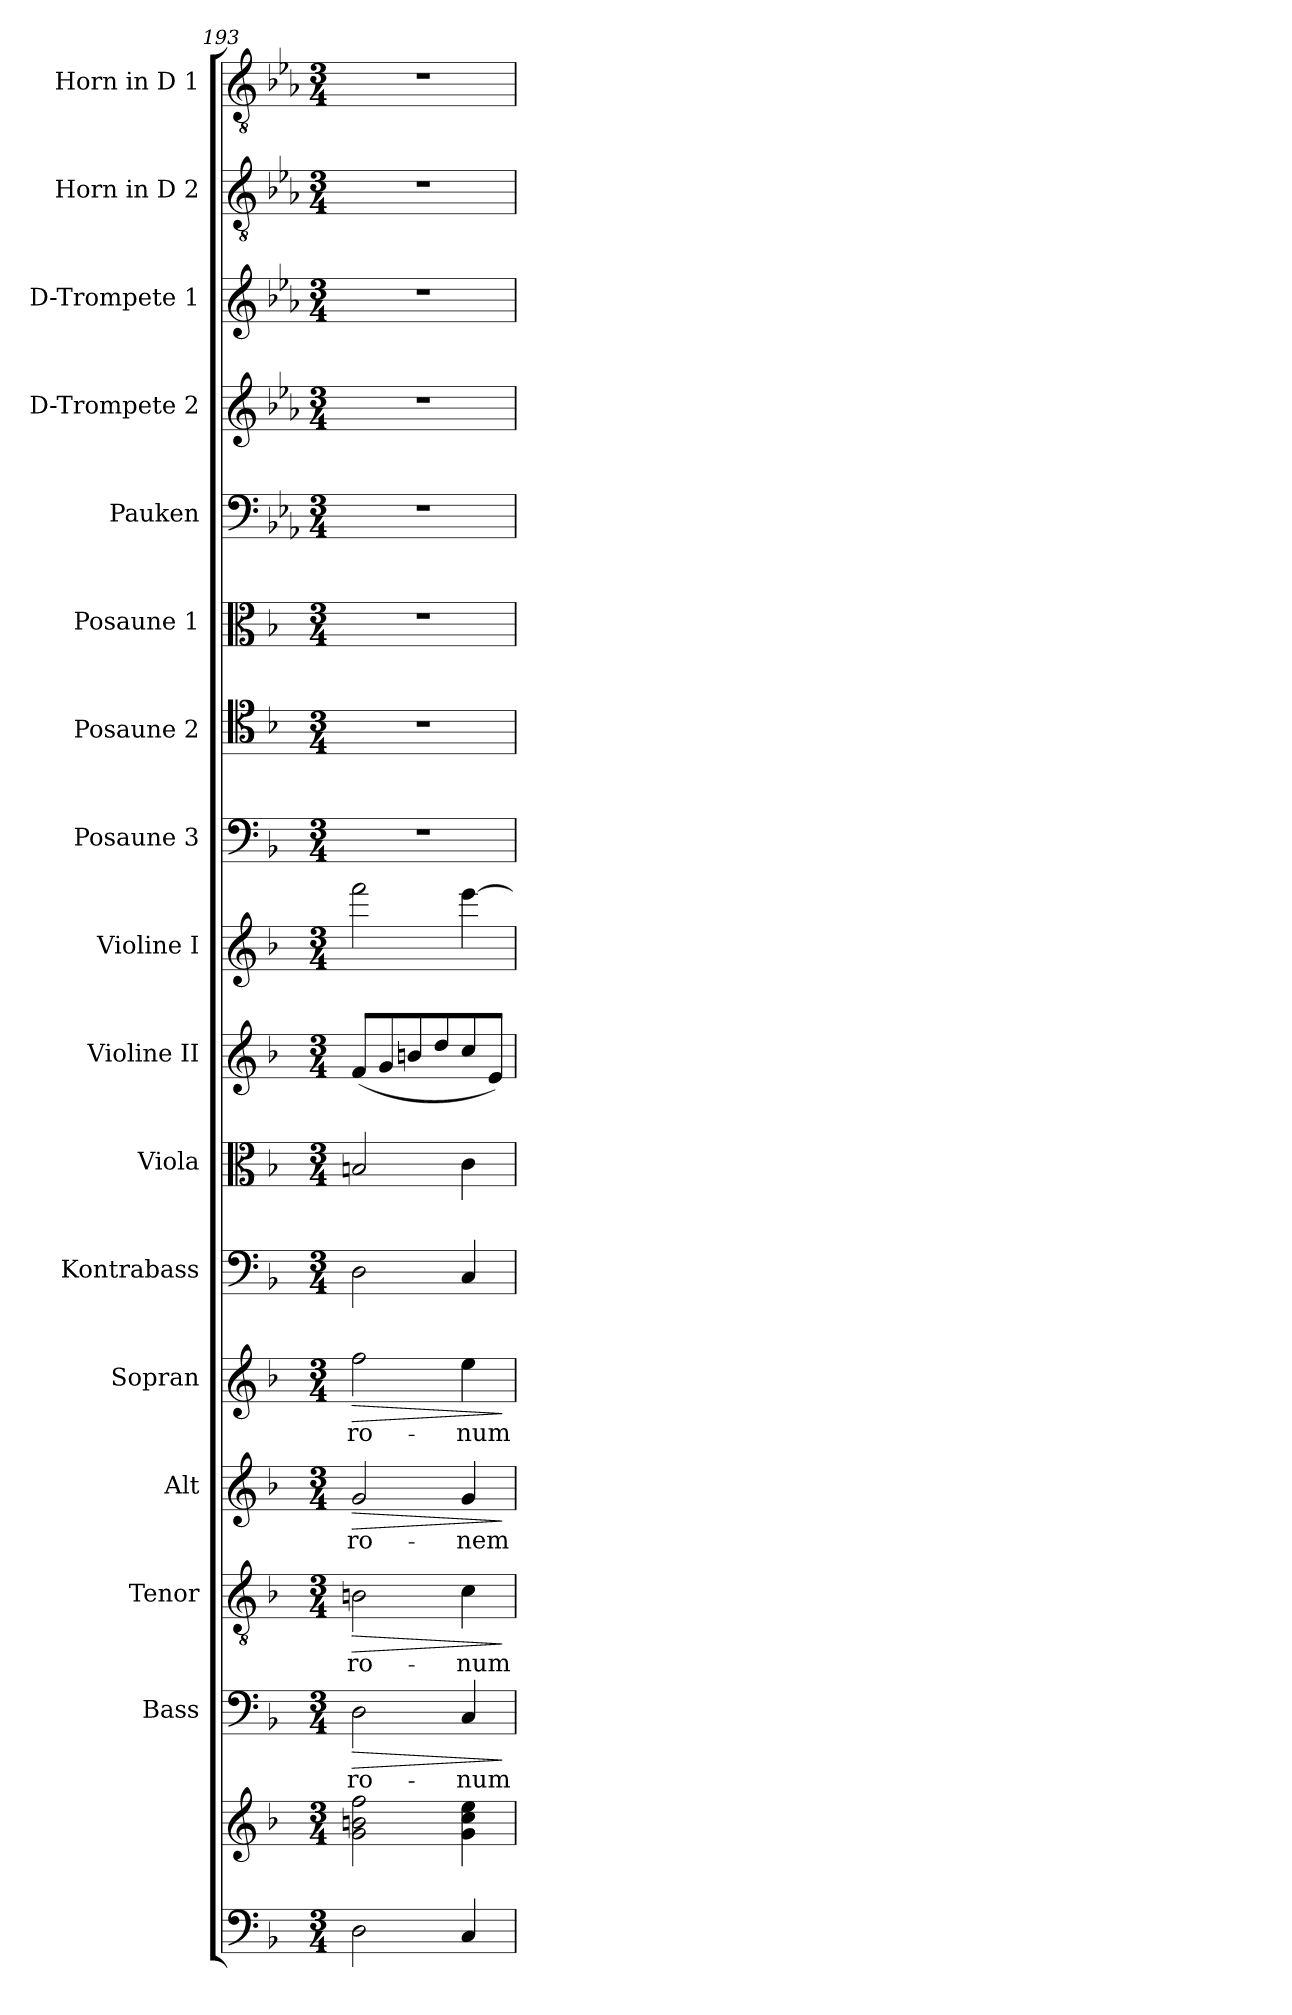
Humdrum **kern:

**kern	**kern	**kern	**text	**dynam	**kern	**text	**dynam	**kern	**text	**dynam	**kern	**text	**dynam	**kern	**kern	**kern	**kern	**kern	**kern	**kern	**kern	**kern	**kern	**kern	**kern
*part17	*part17	*part16	*part16	*part16	*part15	*part15	*part15	*part14	*part14	*part14	*part13	*part13	*part13	*part12	*part11	*part10	*part9	*part8	*part7	*part6	*part5	*part4	*part3	*part2	*part1
*staff18	*staff17	*staff16	*staff16	*staff16	*staff15	*staff15	*staff15	*staff14	*staff14	*staff14	*staff13	*staff13	*staff13	*staff12	*staff11	*staff10	*staff9	*staff8	*staff7	*staff6	*staff5	*staff4	*staff3	*staff2	*staff1
*	*	*I"Bass	*	*	*I"Tenor	*	*	*I"Alt	*	*	*I"Sopran	*	*	*I"Kontrabass	*I"Viola	*I"Violine II	*I"Violine I	*I"Posaune 3	*I"Posaune 2	*I"Posaune 1	*I"Pauken	*I"D-Trompete 2	*I"D-Trompete 1	*I"Horn in D 2	*I"Horn in D 1
*	*	*I'B.	*	*	*I'T.	*	*	*I'A.	*	*	*I'S.	*	*	*I'Kb.	*I'Vla.	*I'Vl. II	*I'Vl. I	*I'Pos. 3	*I'Pos. 2	*I'Pos. 1	*I'Pk.	*I'D Trp. 2	*I'D Trp. 1	*I'Hrn. 2	*I'Hrn. 1
*clefF4	*clefG2	*clefF4	*	*	*clefGv2	*	*	*clefG2	*	*	*clefG2	*	*	*clefF4	*clefC3	*clefG2	*clefG2	*clefF4	*clefC4	*clefC3	*clefF4	*clefG2	*clefG2	*clefGv2	*clefGv2
*	*	*	*	*	*	*	*	*	*	*	*	*	*	*ITrd7c12	*	*	*	*	*	*	*ITrd-1c-2	*ITrd-1c-2	*ITrd-1c-2	*ITrd-1c-2	*ITrd-1c-2
*k[b-]	*k[b-]	*k[b-]	*	*	*k[b-]	*	*	*k[b-]	*	*	*k[b-]	*	*	*k[b-]	*k[b-]	*k[b-]	*k[b-]	*k[b-]	*k[b-]	*k[b-]	*k[b-]	*k[b-]	*k[b-]	*k[b-]	*k[b-]
*F:	*F:	*F:	*	*	*F:	*	*	*F:	*	*	*F:	*	*	*F:	*F:	*F:	*F:	*F:	*F:	*F:	*F:	*F:	*F:	*F:	*F:
*M3/4	*M3/4	*M3/4	*	*	*M3/4	*	*	*M3/4	*	*	*M3/4	*	*	*M3/4	*M3/4	*M3/4	*M3/4	*M3/4	*M3/4	*M3/4	*M3/4	*M3/4	*M3/4	*M3/4	*M3/4
=193	=193	=193	=193	=193	=193	=193	=193	=193	=193	=193	=193	=193	=193	=193	=193	=193	=193	=193	=193	=193	=193	=193	=193	=193	=193
!	!	!	!LO:LY:b	!LO:HP:b	!	!LO:LY:b	!LO:HP:b	!	!LO:LY:b	!LO:HP:b	!	!LO:LY:b	!LO:HP:b	!	!	!	!	!	!	!	!	!	!	!	!
2D\	2g\ 2bn\ 2ff\	2D\	-ro-	>	2Bn\	-ro-	>	2g/	-ro-	>	2ff\	-ro-	>	2DD\	2Bn/	(<8f/L	2fff\	2.r	2.r	2.r	2.r	2.r	2.r	2.r	2.r
.	.	.	.	.	.	.	.	.	.	.	.	.	.	.	.	8g/	.	.	.	.	.	.	.	.	.
.	.	.	.	.	.	.	.	.	.	.	.	.	.	.	.	8bn/	.	.	.	.	.	.	.	.	.
.	.	.	.	.	.	.	.	.	.	.	.	.	.	.	.	8dd/	.	.	.	.	.	.	.	.	.
!	!	!	!LO:LY:b	!	!	!LO:LY:b	!	!	!LO:LY:b	!	!	!LO:LY:b	!	!	!	!	!	!	!	!	!	!	!	!	!
4C/	4g\ 4cc\ 4ee\	4C/	-num	.	4c\	-num	.	4g/	-nem	.	4ee\	-num	.	4CC/	4c\	8cc/	[4eee\	.	.	.	.	.	.	.	.
.	.	.	.	.	.	.	.	.	.	.	.	.	.	.	.	8e/J)	.	.	.	.	.	.	.	.	.
.	.	.	.	]	.	.	]	.	.	]	.	.	]	.	.	.	.	.	.	.	.	.	.	.	.
=	=	=	=	=	=	=	=	=	=	=	=	=	=	=	=	=	=	=	=	=	=	=	=	=	=
*-	*-	*-	*-	*-	*-	*-	*-	*-	*-	*-	*-	*-	*-	*-	*-	*-	*-	*-	*-	*-	*-	*-	*-	*-	*-
